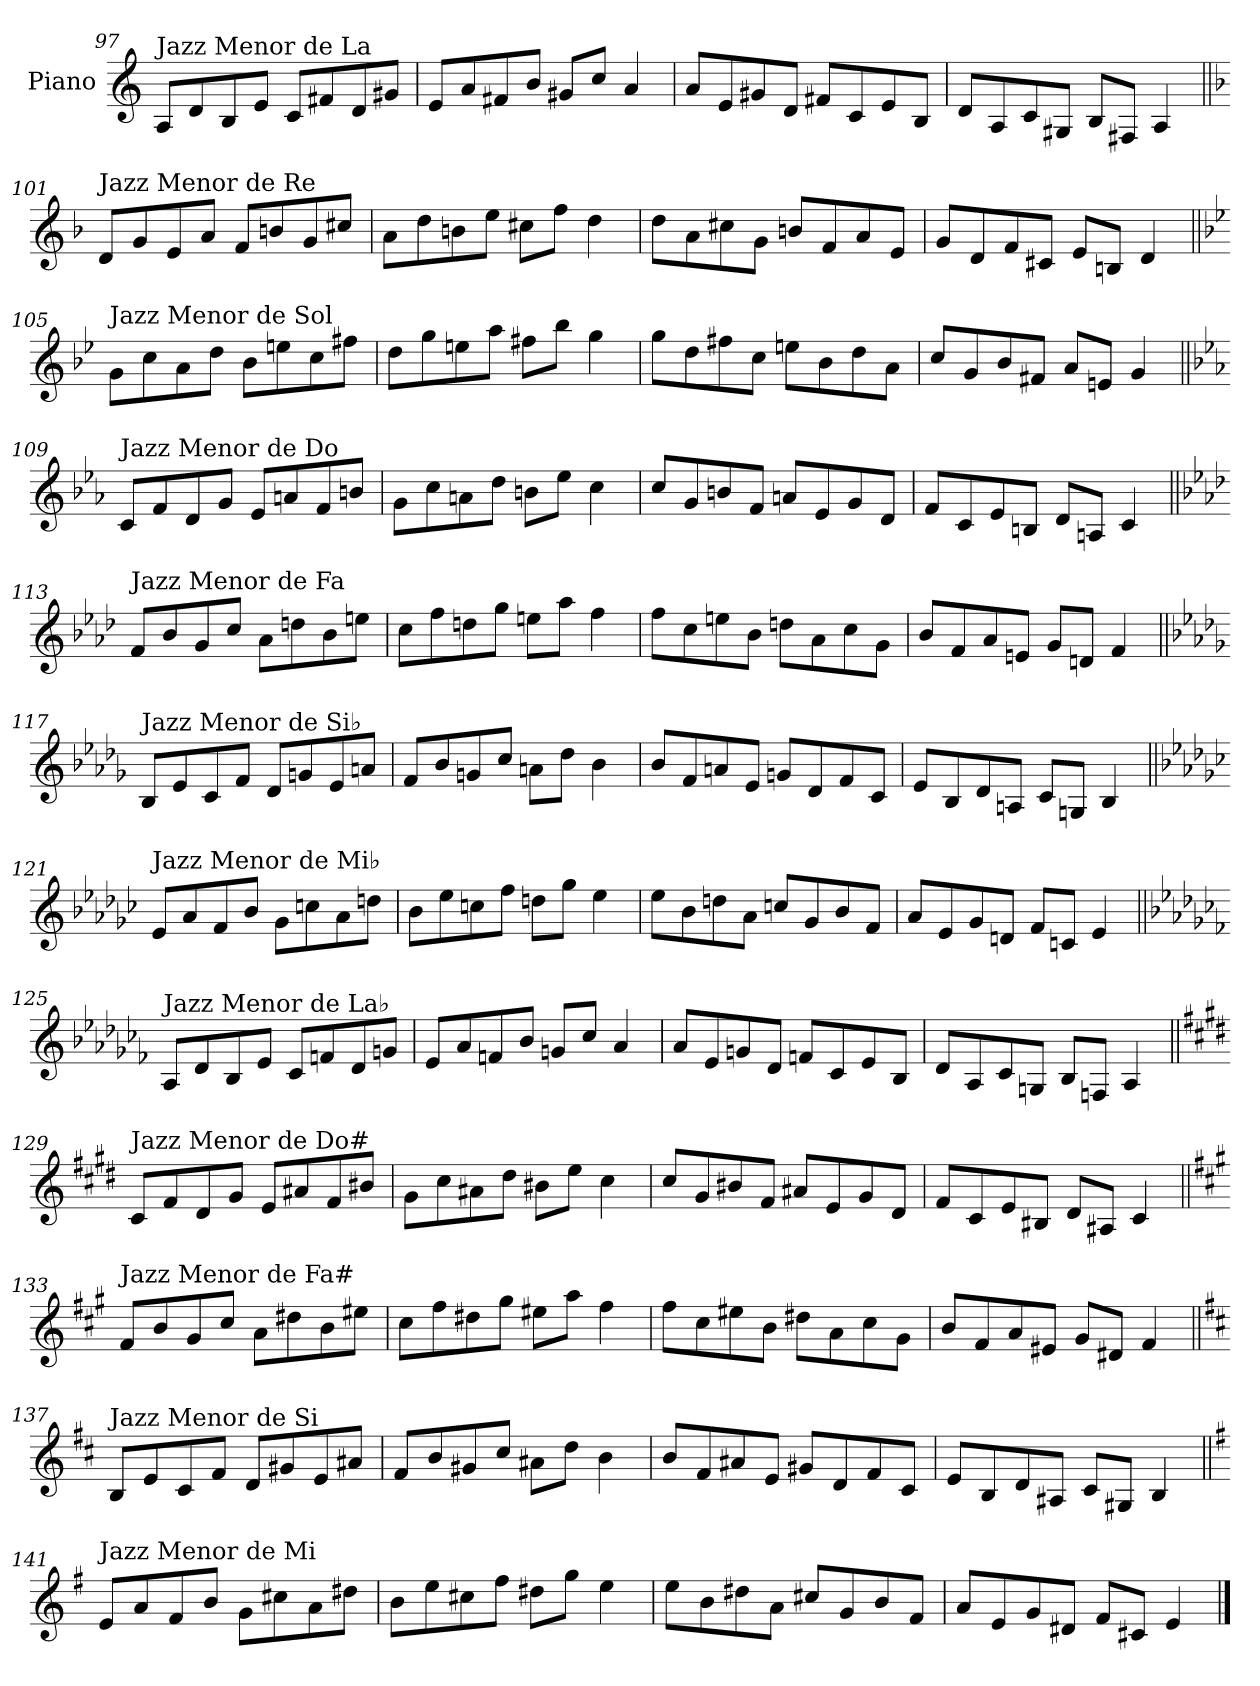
**kern
*part1
*staff1
*I"Piano
*I'Pno.
!!LO:PB:g=z
*clefG2
*k[]
=97
!LO:TX:a:t=Jazz Menor de La
8A/L
8d/
8B/
8e/J
8c/L
8f#X/
8d/
8g#X/J
=98
8e/L
8a/
8f#X/
8b/J
8g#X/L
8cc/J
4a/
=99
8a/L
8e/
8g#X/
8d/J
8f#X/L
8c/
8e/
8B/J
=100
8d/L
8A/
8c/
8G#X/J
8B/L
8F#X/J
4A/
!!LO:LB:g=z
=101||
*k[b-]
!LO:TX:a:t=Jazz Menor de Re
8d/L
8g/
8e/
8a/J
8f/L
8bn/
8g/
8cc#X/J
=102
8a\L
8dd\
8bn\
8ee\J
8cc#X\L
8ff\J
4dd\
=103
8dd\L
8a\
8cc#X\
8g\J
8bn/L
8f/
8a/
8e/J
=104
8g/L
8d/
8f/
8c#X/J
8e/L
8Bn/J
4d/
!!LO:LB:g=z
=105||
*k[b-e-]
!LO:TX:a:t=Jazz Menor de Sol
8g\L
8cc\
8a\
8dd\J
8b-\L
8een\
8cc\
8ff#X\J
=106
8dd\L
8gg\
8een\
8aa\J
8ff#X\L
8bb-\J
4gg\
=107
8gg\L
8dd\
8ff#X\
8cc\J
8een\L
8b-\
8dd\
8a\J
=108
8cc/L
8g/
8b-/
8f#X/J
8a/L
8en/J
4g/
!!LO:LB:g=z
=109||
*k[b-e-a-]
!LO:TX:a:t=Jazz Menor de Do
8c/L
8f/
8d/
8g/J
8e-/L
8an/
8f/
8bn/J
=110
8g\L
8cc\
8an\
8dd\J
8bn\L
8ee-\J
4cc\
=111
8cc/L
8g/
8bn/
8f/J
8an/L
8e-/
8g/
8d/J
=112
8f/L
8c/
8e-/
8Bn/J
8d/L
8An/J
4c/
!!LO:LB:g=z
=113||
*k[b-e-a-d-]
!LO:TX:a:t=Jazz Menor de Fa
8f/L
8b-/
8g/
8cc/J
8a-\L
8ddn\
8b-\
8een\J
=114
8cc\L
8ff\
8ddn\
8gg\J
8een\L
8aa-\J
4ff\
=115
8ff\L
8cc\
8een\
8b-\J
8ddn\L
8a-\
8cc\
8g\J
=116
8b-/L
8f/
8a-/
8en/J
8g/L
8dn/J
4f/
!!LO:LB:g=z
=117||
*k[b-e-a-d-g-]
!LO:TX:a:t=Jazz Menor de Si♭
8B-/L
8e-/
8c/
8f/J
8d-/L
8gn/
8e-/
8an/J
=118
8f/L
8b-/
8gn/
8cc/J
8an\L
8dd-\J
4b-\
=119
8b-/L
8f/
8an/
8e-/J
8gn/L
8d-/
8f/
8c/J
=120
8e-/L
8B-/
8d-/
8An/J
8c/L
8Gn/J
4B-/
!!LO:LB:g=z
=121||
*k[b-e-a-d-g-c-]
!LO:TX:a:t=Jazz Menor de Mi♭
8e-/L
8a-/
8f/
8b-/J
8g-\L
8ccn\
8a-\
8ddn\J
=122
8b-\L
8ee-\
8ccn\
8ff\J
8ddn\L
8gg-\J
4ee-\
=123
8ee-\L
8b-\
8ddn\
8a-\J
8ccn/L
8g-/
8b-/
8f/J
=124
8a-/L
8e-/
8g-/
8dn/J
8f/L
8cn/J
4e-/
!!LO:LB:g=z
=125||
*k[b-e-a-d-g-c-f-]
!LO:TX:a:t=Jazz Menor de La♭
8A-/L
8d-/
8B-/
8e-/J
8c-/L
8fn/
8d-/
8gn/J
=126
8e-/L
8a-/
8fn/
8b-/J
8gn/L
8cc-/J
4a-/
=127
8a-/L
8e-/
8gn/
8d-/J
8fn/L
8c-/
8e-/
8B-/J
=128
8d-/L
8A-/
8c-/
8Gn/J
8B-/L
8Fn/J
4A-/
!!LO:LB:g=z
=129||
*k[f#c#g#d#]
!LO:TX:a:t=Jazz Menor de Do#
8c#/L
8f#/
8d#/
8g#/J
8e/L
8a#X/
8f#/
8b#X/J
=130
8g#\L
8cc#\
8a#X\
8dd#\J
8b#X\L
8ee\J
4cc#\
=131
8cc#/L
8g#/
8b#X/
8f#/J
8a#X/L
8e/
8g#/
8d#/J
=132
8f#/L
8c#/
8e/
8B#X/J
8d#/L
8A#X/J
4c#/
!!LO:LB:g=z
=133||
*k[f#c#g#]
!LO:TX:a:t=Jazz Menor de Fa#
8f#/L
8b/
8g#/
8cc#/J
8a\L
8dd#X\
8b\
8ee#X\J
=134
8cc#\L
8ff#\
8dd#X\
8gg#\J
8ee#X\L
8aa\J
4ff#\
=135
8ff#\L
8cc#\
8ee#X\
8b\J
8dd#X\L
8a\
8cc#\
8g#\J
=136
8b/L
8f#/
8a/
8e#X/J
8g#/L
8d#X/J
4f#/
!!LO:LB:g=z
=137||
*k[f#c#]
!LO:TX:a:t=Jazz Menor de Si
8B/L
8e/
8c#/
8f#/J
8d/L
8g#X/
8e/
8a#X/J
=138
8f#/L
8b/
8g#X/
8cc#/J
8a#X\L
8dd\J
4b\
=139
8b/L
8f#/
8a#X/
8e/J
8g#X/L
8d/
8f#/
8c#/J
=140
8e/L
8B/
8d/
8A#X/J
8c#/L
8G#X/J
4B/
!!LO:LB:g=z
=141||
*k[f#]
!LO:TX:a:t=Jazz Menor de Mi
8e/L
8a/
8f#/
8b/J
8g\L
8cc#X\
8a\
8dd#X\J
=142
8b\L
8ee\
8cc#X\
8ff#\J
8dd#X\L
8gg\J
4ee\
=143
8ee\L
8b\
8dd#X\
8a\J
8cc#X/L
8g/
8b/
8f#/J
=144
8a/L
8e/
8g/
8d#X/J
8f#/L
8c#X/J
4e/
==
*-
